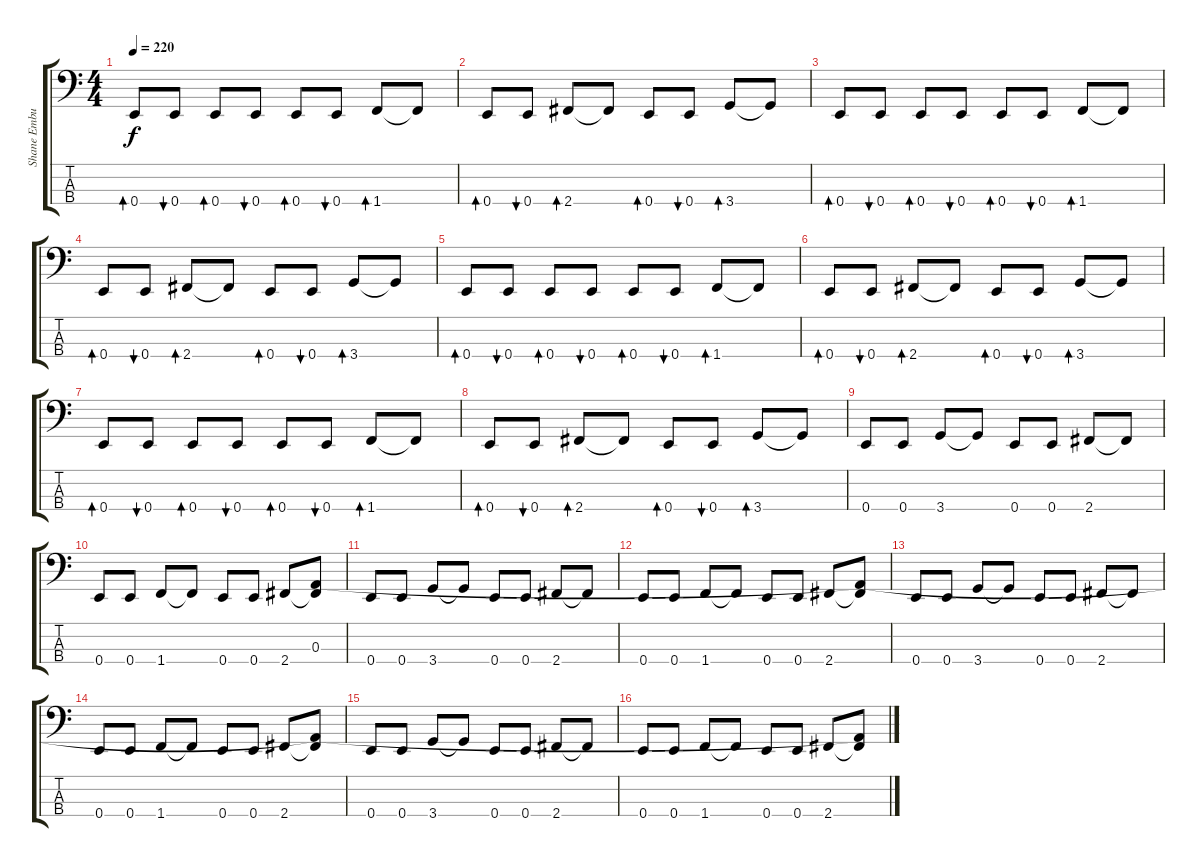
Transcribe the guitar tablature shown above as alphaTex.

\track ("Shane Embury" "Shane Embu") {instrument electricbassfinger}
\staff {score tabs}
\tuning (G2 D2 A1 E1) {hide}
\ts (4 4)
\tempo 220
\clef f4
\ks c
0.4.8{bd 240 dy f} 0.4.8{bu 240} 0.4.8{bd 240} 0.4.8{bu 240} 0.4.8{bd 240} 0.4.8{bu 240} 1.4.8{bd 240} 1.4{t}.8 |
0.4.8{bd 240} 0.4.8{bu 240} 2.4.8{bd 240} 2.4{t}.8 0.4.8{bd 240} 0.4.8{bu 240} 3.4.8{bd 240} 3.4{t}.8 |
0.4.8{bd 240} 0.4.8{bu 240} 0.4.8{bd 240} 0.4.8{bu 240} 0.4.8{bd 240} 0.4.8{bu 240} 1.4.8{bd 240} 1.4{t}.8 |
0.4.8{bd 240} 0.4.8{bu 240} 2.4.8{bd 240} 2.4{t}.8 0.4.8{bd 240} 0.4.8{bu 240} 3.4.8{bd 240} 3.4{t}.8 |
0.4.8{bd 240} 0.4.8{bu 240} 0.4.8{bd 240} 0.4.8{bu 240} 0.4.8{bd 240} 0.4.8{bu 240} 1.4.8{bd 240} 1.4{t}.8 |
0.4.8{bd 240} 0.4.8{bu 240} 2.4.8{bd 240} 2.4{t}.8 0.4.8{bd 240} 0.4.8{bu 240} 3.4.8{bd 240} 3.4{t}.8 |
0.4.8{bd 240} 0.4.8{bu 240} 0.4.8{bd 240} 0.4.8{bu 240} 0.4.8{bd 240} 0.4.8{bu 240} 1.4.8{bd 240} 1.4{t}.8 |
0.4.8{bd 240} 0.4.8{bu 240} 2.4.8{bd 240} 2.4{t}.8 0.4.8{bd 240} 0.4.8{bu 240} 3.4.8{bd 240} 3.4{t}.8 |
0.4.8 0.4.8 3.4.8 3.4{t}.8 0.4.8 0.4.8 2.4.8 2.4{t}.8 |
0.4.8 0.4.8 1.4.8 1.4{t}.8 0.4.8 0.4.8 2.4.8 (0.3 2.4{t}).8 |
0.4.8 0.4.8 3.4.8 3.4{t}.8 0.4.8 0.4.8 2.4.8 2.4{t}.8 |
0.4.8 0.4.8 1.4.8 1.4{t}.8 0.4.8 0.4.8 2.4.8 (0.3{t} 2.4{t}).8 |
0.4.8 0.4.8 3.4.8 3.4{t}.8 0.4.8 0.4.8 2.4.8 2.4{t}.8 |
0.4.8 0.4.8 1.4.8 1.4{t}.8 0.4.8 0.4.8 2.4.8 (0.3{t} 2.4{t}).8 |
0.4.8 0.4.8 3.4.8 3.4{t}.8 0.4.8 0.4.8 2.4.8 2.4{t}.8 |
0.4.8 0.4.8 1.4.8 1.4{t}.8 0.4.8 0.4.8 2.4.8 (0.3{t} 2.4{t}).8
